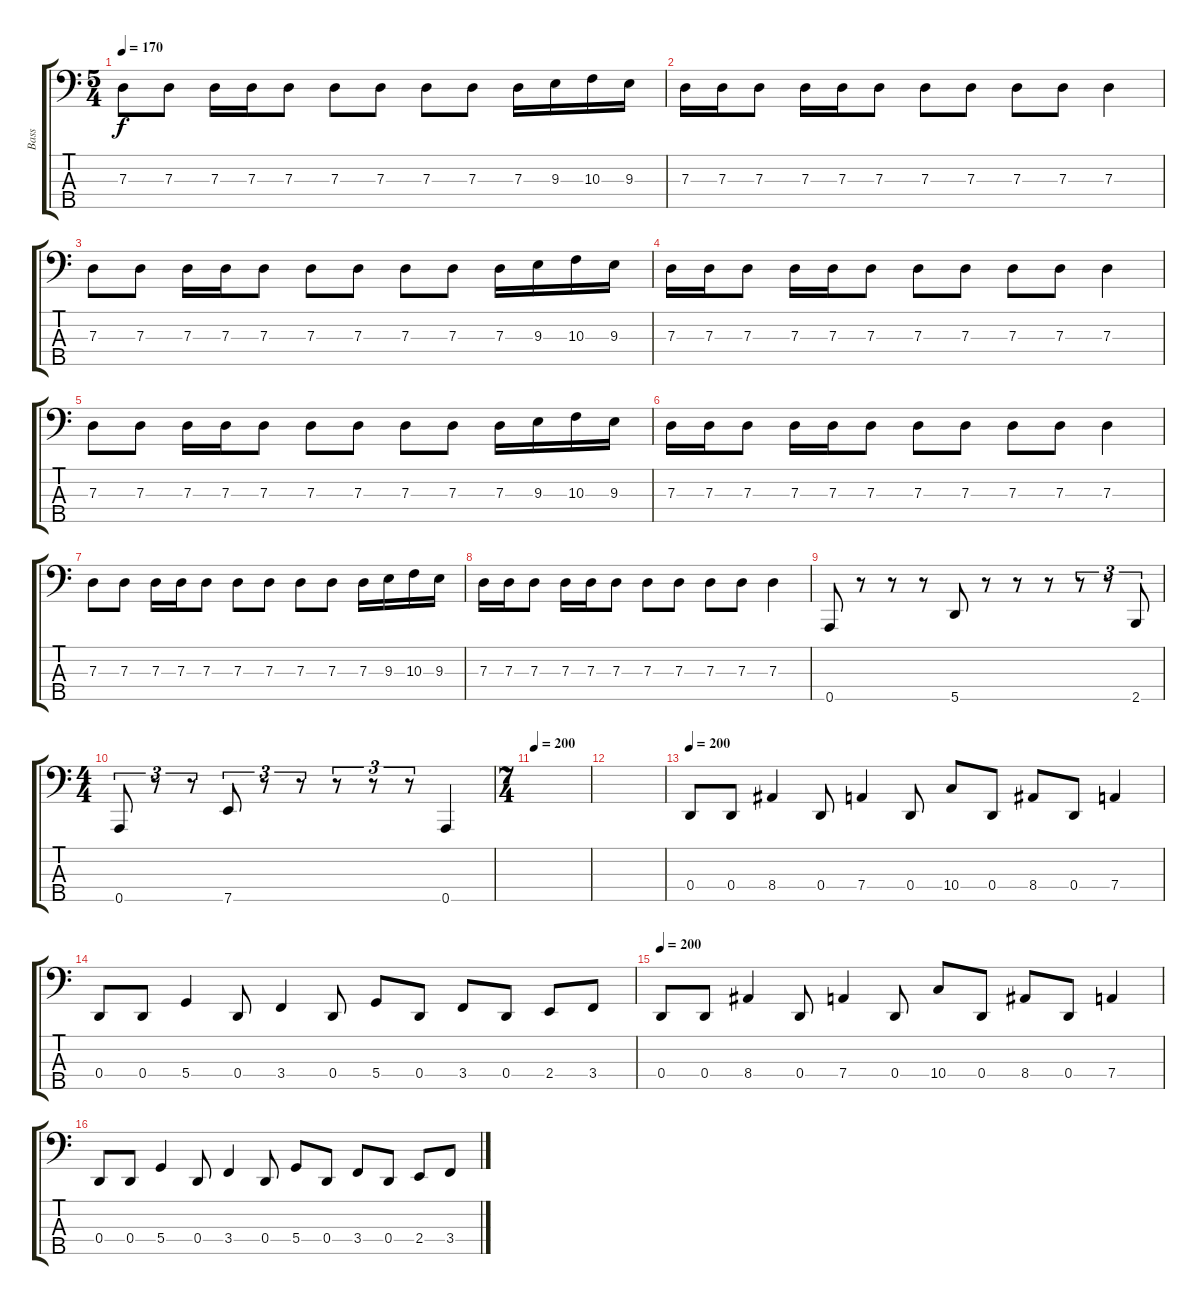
\track ("Bass" "Bass") {instrument electricbassfinger}
\staff {score tabs}
\tuning (F2 C2 G1 D1 A0) {hide}
\ts (5 4)
\tempo 170
\clef f4
\ks c
7.3.8{dy f} 7.3.8 7.3.16 7.3.16 7.3.8 7.3.8 7.3.8 7.3.8 7.3.8 7.3.16 9.3.16 10.3.16 9.3.16 |
7.3.16 7.3.16 7.3.8 7.3.16 7.3.16 7.3.8 7.3.8 7.3.8 7.3.8 7.3.8 7.3.4 |
7.3.8 7.3.8 7.3.16 7.3.16 7.3.8 7.3.8 7.3.8 7.3.8 7.3.8 7.3.16 9.3.16 10.3.16 9.3.16 |
7.3.16 7.3.16 7.3.8 7.3.16 7.3.16 7.3.8 7.3.8 7.3.8 7.3.8 7.3.8 7.3.4 |
7.3.8 7.3.8 7.3.16 7.3.16 7.3.8 7.3.8 7.3.8 7.3.8 7.3.8 7.3.16 9.3.16 10.3.16 9.3.16 |
7.3.16 7.3.16 7.3.8 7.3.16 7.3.16 7.3.8 7.3.8 7.3.8 7.3.8 7.3.8 7.3.4 |
7.3.8 7.3.8 7.3.16 7.3.16 7.3.8 7.3.8 7.3.8 7.3.8 7.3.8 7.3.16 9.3.16 10.3.16 9.3.16 |
7.3.16 7.3.16 7.3.8 7.3.16 7.3.16 7.3.8 7.3.8 7.3.8 7.3.8 7.3.8 7.3.4 |
0.5.8 r.8 r.8 r.8 5.5.8 r.8 r.8 r.8 r.8{tu (3 2)} r.8{tu (3 2)} 2.5.8{tu (3 2)} |
\ts (4 4)
0.5.8{tu (3 2)} r.8{tu (3 2)} r.8{tu (3 2)} 7.5.8{tu (3 2)} r.8{tu (3 2)} r.8{tu (3 2)} r.8{tu (3 2)} r.8{tu (3 2)} r.8{tu (3 2)} 0.5.4 |
\ts (7 4)
\tempo 200
|
|
\tempo 200
0.4.8 0.4.8 8.4.4 0.4.8 7.4.4 0.4.8 10.4.8 0.4.8 8.4.8 0.4.8 7.4.4 |
0.4.8 0.4.8 5.4.4 0.4.8 3.4.4 0.4.8 5.4.8 0.4.8 3.4.8 0.4.8 2.4.8 3.4.8 |
\tempo 200
0.4.8 0.4.8 8.4.4 0.4.8 7.4.4 0.4.8 10.4.8 0.4.8 8.4.8 0.4.8 7.4.4 |
0.4.8 0.4.8 5.4.4 0.4.8 3.4.4 0.4.8 5.4.8 0.4.8 3.4.8 0.4.8 2.4.8 3.4.8
